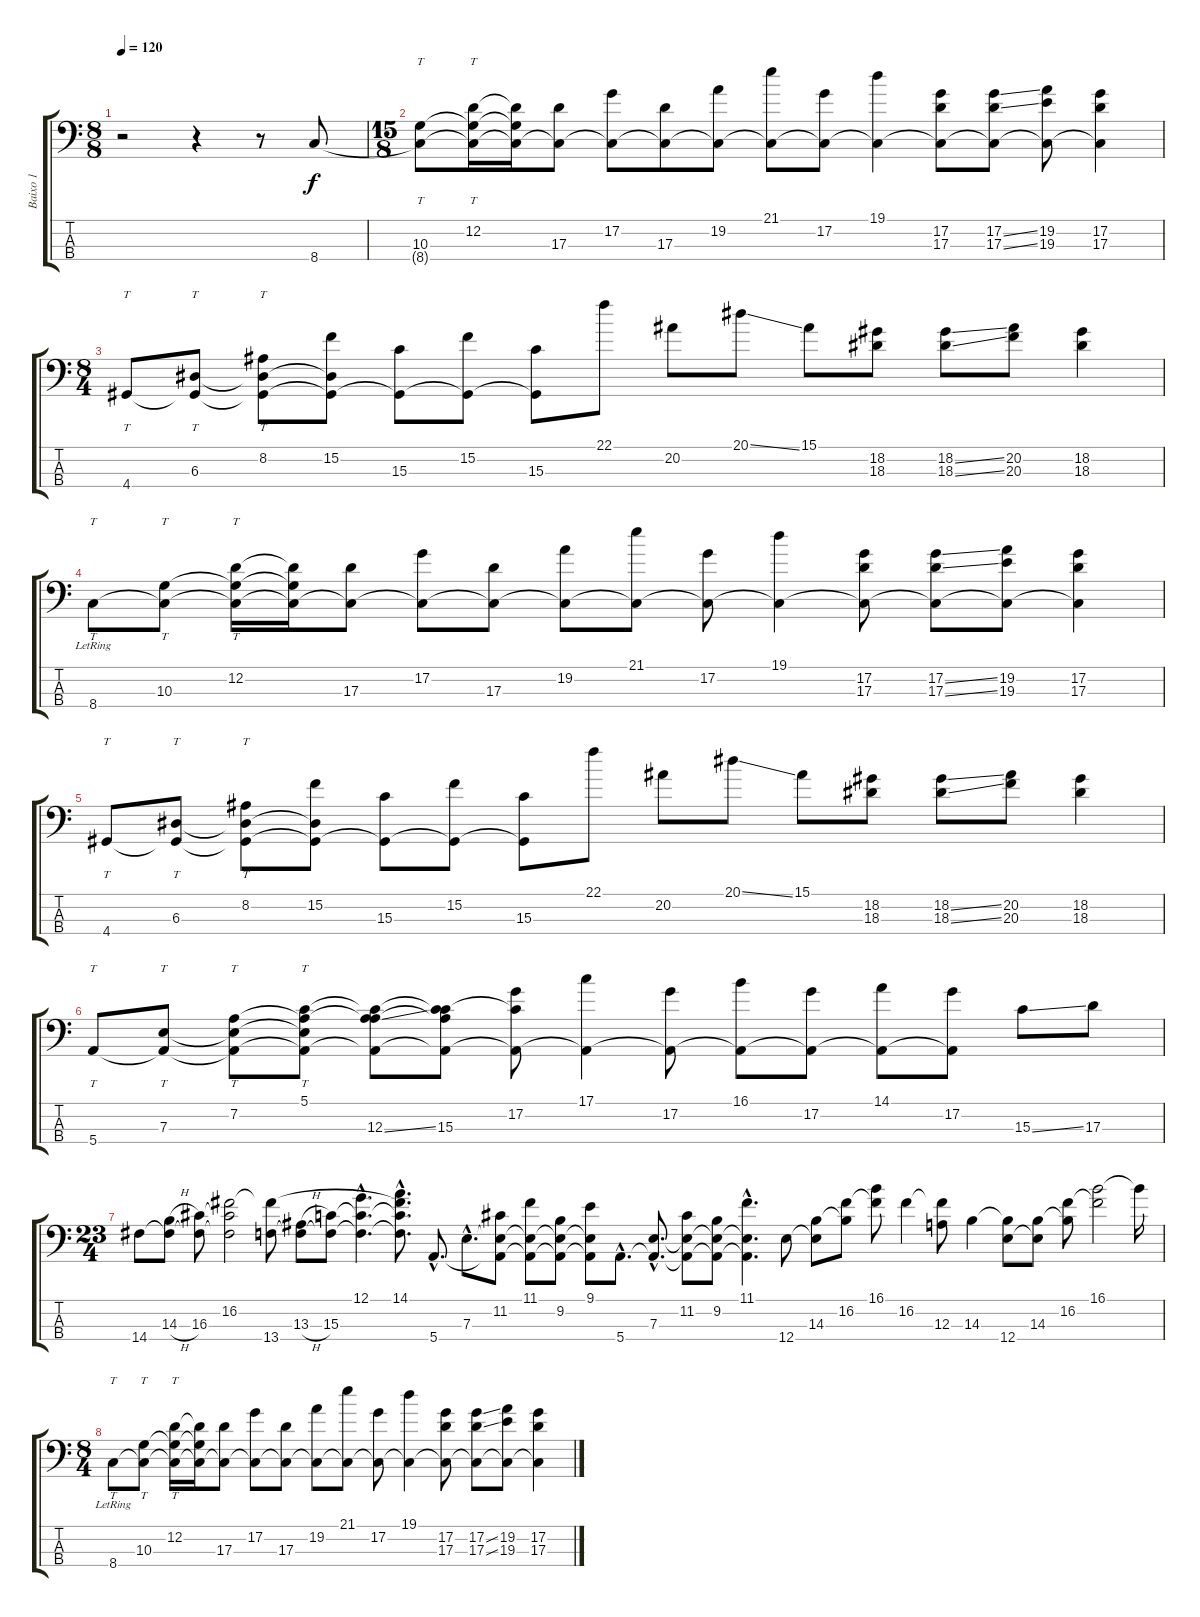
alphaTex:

\track ("Baixo 1" "Baixo 1") {instrument electricbassfinger}
\staff {score tabs}
\tuning (G2 D2 A1 E1) {hide}
\ts (8 8)
\tempo 120
\clef f4
\ks c
r.2{dy f} r.4 r.8 8.4.8 |
\ts (15 8)
(10.3 8.4{t}).8{tt} (12.2 10.3{t} 8.4{t}).16{tt} (12.2{t} 10.3{t} 8.4{t}).16 (17.3 8.4{t}).8 (17.2 8.4{t}).8 (17.3 8.4{t}).8 (19.2 8.4{t}).8 (21.1 8.4{t}).8 (17.2 8.4{t}).8 (19.1 8.4{t}).4 (17.2 17.3 8.4{t}).8 (17.2{ss} 17.3{ss} 8.4{t}).8 (19.2 19.3 8.4{t}).8 (17.2 17.3 8.4{t}).4 |
\ts (8 4)
4.4.8{tt} (6.3 4.4{t}).8{tt} (8.2 6.3{t} 4.4{t}).8{tt} (15.2 6.3{t} 4.4{t}).8 (15.3 4.4{t}).8 (15.2 4.4{t}).8 (15.3 4.4{t}).8 22.1.8 20.2.8 20.1{ss}.8 15.1.8 (18.2 18.3).8 (18.2{ss} 18.3{ss}).8 (20.2 20.3).8 (18.2 18.3).4 |
8.4{lr}.8{tt} (10.3 8.4{t}).8{tt} (12.2 10.3{t} 8.4{t}).16{tt} (12.2{t} 10.3{t} 8.4{t}).16 (17.3 8.4{t}).8 (17.2 8.4{t}).8 (17.3 8.4{t}).8 (19.2 8.4{t}).8 (21.1 8.4{t}).8 (17.2 8.4{t}).8 (19.1 8.4{t}).4 (17.2 17.3 8.4{t}).8 (17.2{ss} 17.3{ss} 8.4{t}).8 (19.2 19.3 8.4{t}).8 (17.2 17.3 8.4{t}).4 |
4.4.8{tt} (6.3 4.4{t}).8{tt} (8.2 6.3{t} 4.4{t}).8{tt} (15.2 6.3{t} 4.4{t}).8 (15.3 4.4{t}).8 (15.2 4.4{t}).8 (15.3 4.4{t}).8 22.1.8 20.2.8 20.1{ss}.8 15.1.8 (18.2 18.3).8 (18.2{ss} 18.3{ss}).8 (20.2 20.3).8 (18.2 18.3).4 |
5.4.8{tt} (7.3 5.4{t}).8{tt} (7.2 7.3{t} 5.4{t}).8{tt} (5.1 7.2{t} 7.3{t} 5.4{t}).8{tt} (5.1{t} 7.2{t} 12.3{ss} 5.4{t}).8 (5.1{t} 7.2{t} 15.3 5.4{t}).8 (5.1{t} 17.2 5.4{t}).8 (17.1 5.4{t}).4 (17.2 5.4{t}).8 (16.1 5.4{t}).8 (17.2 5.4{t}).8 (14.1 5.4{t}).8 (17.2 5.4{t}).8 15.3{ss}.8 17.3.8 |
\ts (23 4)
14.4.8 (14.3{h} 14.4{t}).8 (16.3 14.4{t}).8 (16.2 16.3{t} 14.4{t}).2 (16.2{t} 13.4).8 (13.3{h} 13.4{t}).8 (15.3 13.4{t}).8 (12.1{hac} 15.3{hac t} 13.4{hac t}).4{d} (14.1{hac} 16.2{hac t} 15.3{hac t} 13.4{hac t}).8{d} 5.4{hac}.8{d} 7.3{hac}.8{d} (11.2 7.3{t} 5.4{t}).8 (11.1 7.3{t} 5.4{t}).8 (9.2 7.3{t} 5.4{t}).8 (9.1 7.3{t} 5.4{t}).8 5.4{hac}.8{d} (7.3{hac} 5.4{hac t}).8{d} (11.2 7.3{t} 5.4{t}).8 (9.2 7.3{t} 5.4{t}).8 (11.1{hac} 7.3{hac t} 5.4{hac t}).4{d} 12.4.8 (14.3 12.4{t}).8 (16.2 14.3{t}).8 (16.1 16.2{t}).8 16.2.4 (16.2{t} 12.3).8 14.3.4 (14.3{t} 12.4).8 (14.3 12.4{t}).8 (16.2 14.3{t}).8 (16.1 16.2{t}).2 16.1{t}.16 |
\ts (8 4)
8.4{lr}.8{tt} (10.3 8.4{t}).8{tt} (12.2 10.3{t} 8.4{t}).16{tt} (12.2{t} 10.3{t} 8.4{t}).16 (17.3 8.4{t}).8 (17.2 8.4{t}).8 (17.3 8.4{t}).8 (19.2 8.4{t}).8 (21.1 8.4{t}).8 (17.2 8.4{t}).8 (19.1 8.4{t}).4 (17.2 17.3 8.4{t}).8 (17.2{ss} 17.3{ss} 8.4{t}).8 (19.2 19.3 8.4{t}).8 (17.2 17.3 8.4{t}).4
